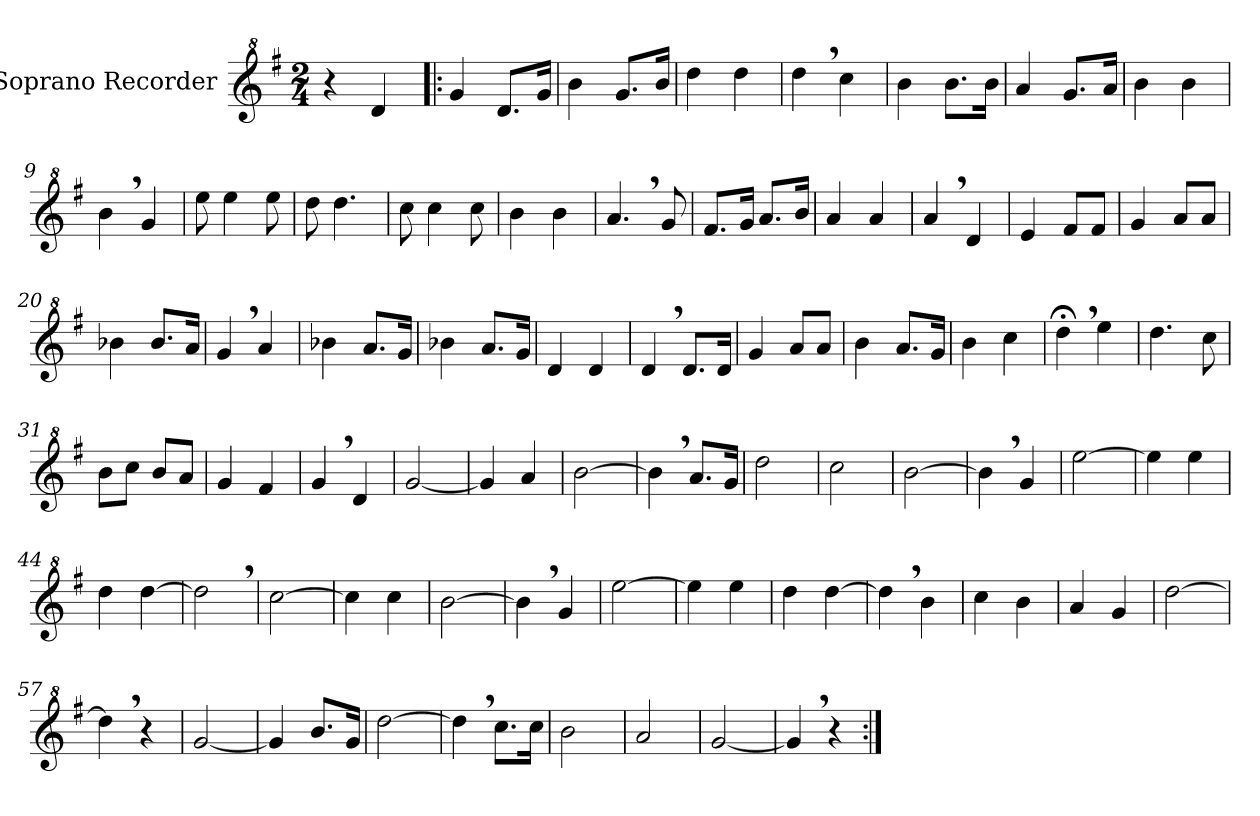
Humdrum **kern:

**kern
*part1
*staff1
*I"Soprano Recorder
*I'S. Rec.
*clefG^2
*k[f#]
*M2/4
=1
4r
4dd/
=2!|:
4gg/
8.dd/L
16gg/Jk
=3
4bb\
8.gg/L
16bb/Jk
=4
4ddd\
4ddd\
=5
4ddd,\
4ccc\
=6
4bb\
8.bb\L
16bb\Jk
=7
4aa/
8.gg/L
16aa/Jk
=8
4bb\
4bb\
!!LO:LB:g=z
=9
4bb,\
4gg/
=10
8eee\
4eee\
8eee\
=11
8ddd\
4.ddd\
=12
8ccc\
4ccc\
8ccc\
=13
4bb\
4bb\
=14
4.aa,/
8gg/
=15
8.ff#/L
16gg/Jk
8.aa/L
16bb/Jk
=16
4aa/
4aa/
=17
4aa,/
4dd/
!!LO:LB:g=z
=18
4ee/
8ff#/L
8ff#/J
=19
4gg/
8aa/L
8aa/J
=20
4bb-X\
8.bb-/L
16aa/Jk
=21
4gg,/
4aa/
=22
4bb-X\
8.aa/L
16gg/Jk
=23
4bb-X\
8.aa/L
16gg/Jk
=24
4dd/
4dd/
=25
4dd,/
8.dd/L
16dd/Jk
=26
4gg/
8aa/L
8aa/J
!!LO:LB:g=z
=27
4bb\
8.aa/L
16gg/Jk
=28
4bb\
4ccc\
=29
4ddd;<,\
4eee\
=30
4.ddd\
8ccc\
=31
8bb\L
8ccc\J
8bb/L
8aa/J
=32
4gg/
4ff#/
=33
4gg,/
4dd/
=34
[2gg/
=35
4gg/]
4aa/
=36
[2bb\
!!LO:LB:g=z
=37
4bb,\]
8.aa/L
16gg/Jk
=38
2ddd\
=39
2ccc\
=40
[2bb\
=41
4bb,\]
4gg/
=42
[2eee\
=43
4eee\]
4eee\
=44
4ddd\
[4ddd\
=45
2ddd,\]
=46
[2ccc\
=47
4ccc\]
4ccc\
!!LO:LB:g=z
=48
[2bb\
=49
4bb,\]
4gg/
=50
[2eee\
=51
4eee\]
4eee\
=52
4ddd\
[4ddd\
=53
4ddd,\]
4bb\
=54
4ccc\
4bb\
=55
4aa/
4gg/
=56
[2ddd\
=57
4ddd,\]
4r
=58
[2gg/
!!LO:LB:g=z
=59
4gg/]
8.bb/L
16gg/Jk
=60
[2ddd\
=61
4ddd,\]
8.ccc\L
16ccc\Jk
=62
2bb\
=63
2aa/
=64
[2gg/
=65
4gg,/]
4r
=:|!
*-
